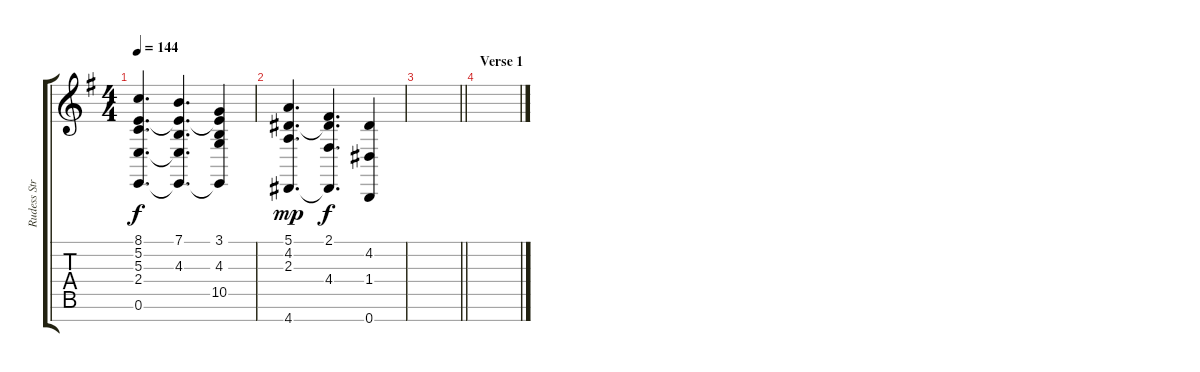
\track ("Rudess Strings" "Rudess Str") {instrument synthstrings1}
\staff {score tabs}
\tuning (E4 B3 G3 D3 A2 E2 B1) {hide}
\ts (4 4)
\tempo 144
\clef g2
\ks eminor
(8.1 5.2{t} 5.3 2.4{t} 0.6{t}).4{d dy f} (7.1 5.2{t} 4.3 2.4{t} 0.6{t}).4{d} (3.1 5.2{t} 4.3 10.5 0.6{t}).4 |
(5.1 4.2 2.3 4.7).4{d dy mp} (2.1 4.2{t} 4.4 4.7{t}).4{d dy f} (4.2 1.4 0.7).4 |
\barLineRight lightlight
|
\section ("" "Verse 1")
